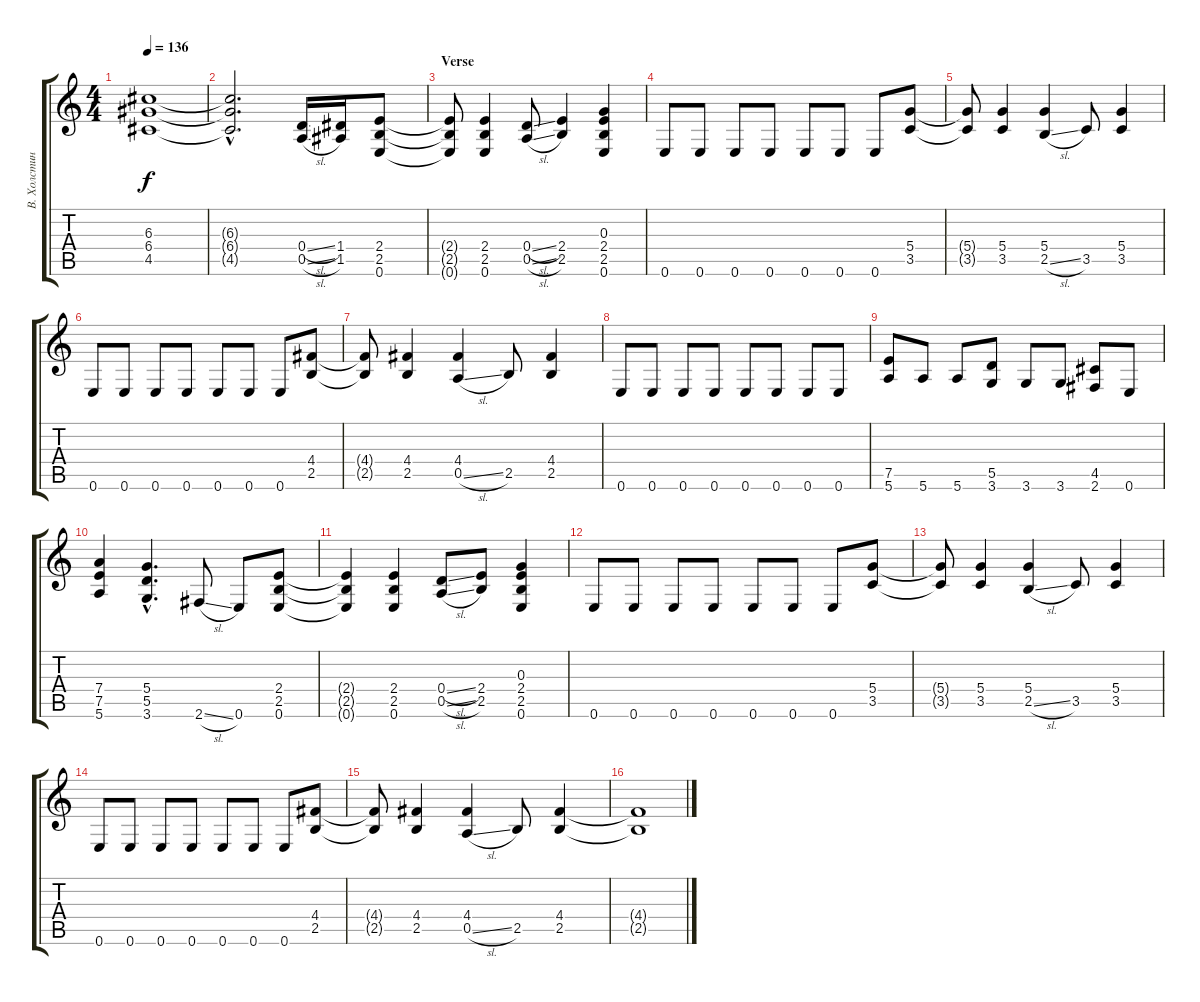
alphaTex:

\track ("В. Холстинин" "В. Холстин") {instrument distortionguitar}
\staff {score tabs}
\tuning (E4 B3 G3 D3 A2 E2) {hide}
\ts (4 4)
\tempo 136
\clef g2
\ks c
(6.3{t} 6.4{t} 4.5{t}).1{dy f} |
(6.3{hac t} 6.4{hac t} 4.5{hac t}).2{d} (0.4{sl} 0.5{sl}).16 (1.4 1.5).16 (2.4 2.5 0.6).8 |
\section ("" "Verse")
(2.4{t} 2.5{t} 0.6{t}).8 (2.4 2.5 0.6).4 (0.4{sl} 0.5{sl}).8 (2.4 2.5).4 (0.3 2.4 2.5 0.6).4 |
0.6.8 0.6.8 0.6.8 0.6.8 0.6.8 0.6.8 0.6.8 (5.4 3.5).8 |
(5.4{t} 3.5{t}).8 (5.4 3.5).4 (5.4 2.5{sl}).4 3.5.8 (5.4 3.5).4 |
0.6.8 0.6.8 0.6.8 0.6.8 0.6.8 0.6.8 0.6.8 (4.4 2.5).8 |
(4.4{t} 2.5{t}).8 (4.4 2.5).4 (4.4 0.5{sl}).4 2.5.8 (4.4 2.5).4 |
0.6.8 0.6.8 0.6.8 0.6.8 0.6.8 0.6.8 0.6.8 0.6.8 |
(7.5 5.6).8 5.6.8 5.6.8 (5.5 3.6).8 3.6.8 3.6.8 (4.5 2.6).8 0.6.8 |
(7.4 7.5 5.6).4 (5.4{hac} 5.5{hac} 3.6{hac}).4{d} 2.6{sl}.8 0.6.8 (2.4 2.5 0.6).8 |
(2.4{t} 2.5{t} 0.6{t}).4 (2.4 2.5 0.6).4 (0.4{sl} 0.5{sl}).8 (2.4 2.5).8 (0.3 2.4 2.5 0.6).4 |
0.6.8 0.6.8 0.6.8 0.6.8 0.6.8 0.6.8 0.6.8 (5.4 3.5).8 |
(5.4{t} 3.5{t}).8 (5.4 3.5).4 (5.4 2.5{sl}).4 3.5.8 (5.4 3.5).4 |
0.6.8 0.6.8 0.6.8 0.6.8 0.6.8 0.6.8 0.6.8 (4.4 2.5).8 |
(4.4{t} 2.5{t}).8 (4.4 2.5).4 (4.4 0.5{sl}).4 2.5.8 (4.4 2.5).4 |
(4.4{t} 2.5{t}).1
